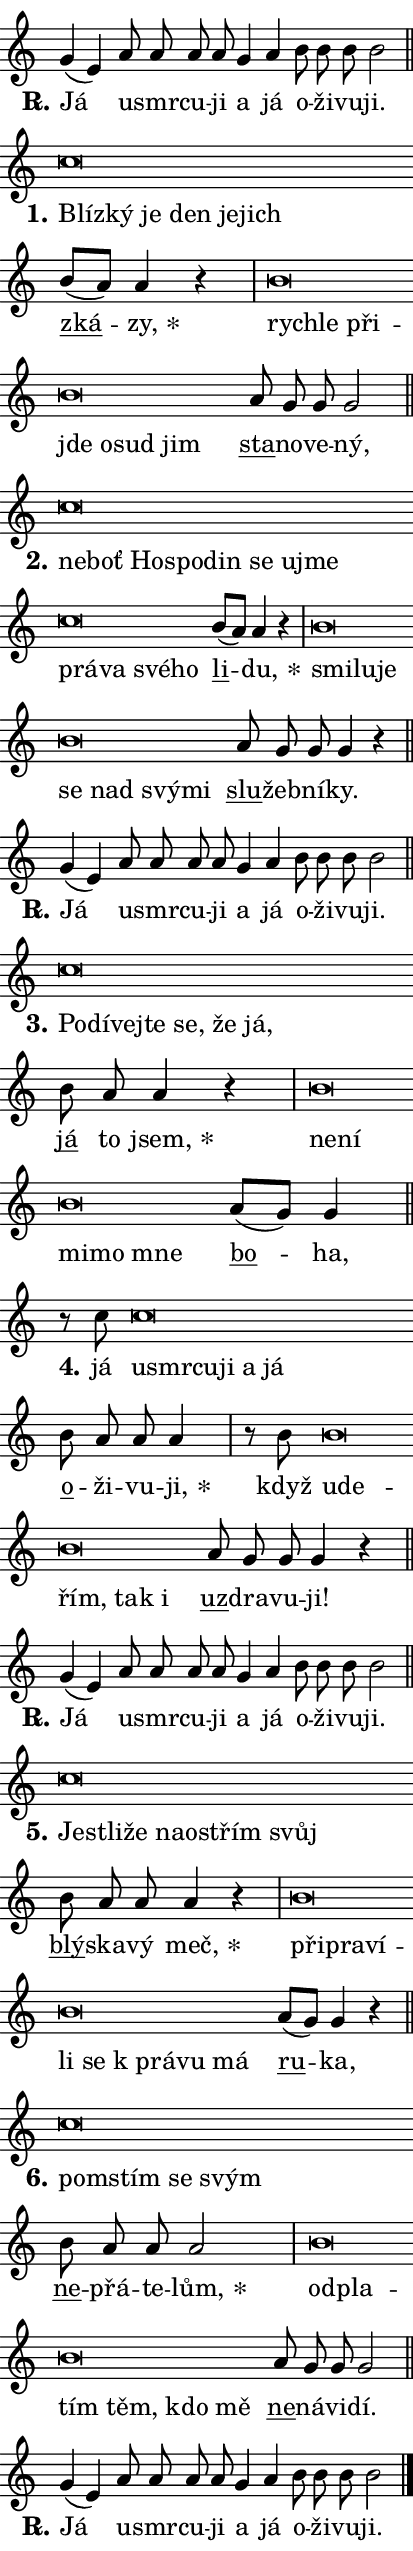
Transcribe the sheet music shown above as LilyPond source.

\version "2.22.1"
\header { tagline = "" }
\paper {
  indent = 0\cm
  top-margin = 0\cm
  right-margin = 0\cm
  bottom-margin = 0\cm
  left-margin = 0\cm
  paper-width = 7\cm
  page-breaking = #ly:one-page-breaking
  system-system-spacing.basic-distance = #11
  score-system-spacing.basic-distance = #11.3
  ragged-last = ##f
}


%% Author: Thomas Morley
%% https://lists.gnu.org/archive/html/lilypond-user/2020-05/msg00002.html
#(define (line-position grob)
"Returns position of @var[grob} in current system:
   @code{'start}, if at first time-step
   @code{'end}, if at last time-step
   @code{'middle} otherwise
"
  (let* ((col (ly:item-get-column grob))
         (ln (ly:grob-object col 'left-neighbor))
         (rn (ly:grob-object col 'right-neighbor))
         (col-to-check-left (if (ly:grob? ln) ln col))
         (col-to-check-right (if (ly:grob? rn) rn col))
         (break-dir-left
           (and
             (ly:grob-property col-to-check-left 'non-musical #f)
             (ly:item-break-dir col-to-check-left)))
         (break-dir-right
           (and
             (ly:grob-property col-to-check-right 'non-musical #f)
             (ly:item-break-dir col-to-check-right))))
        (cond ((eqv? 1 break-dir-left) 'start)
              ((eqv? -1 break-dir-right) 'end)
              (else 'middle))))

#(define (tranparent-at-line-position vctor)
  (lambda (grob)
  "Relying on @code{line-position} select the relevant enry from @var{vctor}.
Used to determine transparency,"
    (case (line-position grob)
      ((end) (not (vector-ref vctor 0)))
      ((middle) (not (vector-ref vctor 1)))
      ((start) (not (vector-ref vctor 2))))))

noteHeadBreakVisibility =
#(define-music-function (break-visibility)(vector?)
"Makes @code{NoteHead}s transparent relying on @var{break-visibility}"
#{
  \override NoteHead.transparent =
    #(tranparent-at-line-position break-visibility)
#})

#(define delete-ledgers-for-transparent-note-heads
  (lambda (grob)
    "Reads whether a @code{NoteHead} is transparent.
If so this @code{NoteHead} is removed from @code{'note-heads} from
@var{grob}, which is supposed to be @code{LedgerLineSpanner}.
As a result ledgers are not printed for this @code{NoteHead}"
    (let* ((nhds-array (ly:grob-object grob 'note-heads))
           (nhds-list
             (if (ly:grob-array? nhds-array)
                 (ly:grob-array->list nhds-array)
                 '()))
           ;; Relies on the transparent-property being done before
           ;; Staff.LedgerLineSpanner.after-line-breaking is executed.
           ;; This is fragile ...
           (to-keep
             (remove
               (lambda (nhd)
                 (ly:grob-property nhd 'transparent #f))
               nhds-list)))
      ;; TODO find a better method to iterate over grob-arrays, similiar
      ;; to filter/remove etc for lists
      ;; For now rebuilt from scratch
      (set! (ly:grob-object grob 'note-heads)  '())
      (for-each
        (lambda (nhd)
          (ly:pointer-group-interface::add-grob grob 'note-heads nhd))
        to-keep))))

hideNotes = {
  \noteHeadBreakVisibility #begin-of-line-visible
}
unHideNotes = {
  \noteHeadBreakVisibility #all-visible
}

% work-around for resetting accidentals
% https://lilypond.org/doc/v2.23/Documentation/notation/displaying-rhythms#unmetered-music
cadenzaMeasure = {
  \cadenzaOff
  \partial 1024 s1024
  \cadenzaOn
}

#(define-markup-command (accent layout props text) (markup?)
  "Underline accented syllable"
  (interpret-markup layout props
    #{\markup \override #'(offset . 4.3) \underline { #text }#}))

responsum = \markup \concat {
  "R" \hspace #-1.05 \path #0.1 #'((moveto 0 0.07) (lineto 0.9 0.8)) \hspace #0.05 "."
}

\layout {
    \context {
        \Staff
        \remove "Time_signature_engraver"
        \override LedgerLineSpanner.after-line-breaking = #delete-ledgers-for-transparent-note-heads
    }
    \context {
        \Voice {
            \override NoteHead.output-attributes = #'((class . "notehead"))
            \override Hairpin.height = #0.55
        }
    }
    \context {
        \Lyrics {
            \override StanzaNumber.output-attributes = #'((class . "stanzanumber"))
            \override LyricSpace.minimum-distance = #0.9
            \override LyricText.font-name = #"TeX Gyre Schola"
            \override LyricText.font-size = 1
            \override StanzaNumber.font-name = #"TeX Gyre Schola Bold"
            \override StanzaNumber.font-size = 1
        }
    }
}

% magnetic-lyrics.ily
%
%   written by
%     Jean Abou Samra <jean@abou-samra.fr>
%     Werner Lemberg <wl@gnu.org>
%
%   adapted by
%     Jiri Hon <jiri.hon@gmail.com>
%
% Version 2022-Apr-15

% https://www.mail-archive.com/lilypond-user@gnu.org/msg149350.html

#(define (Left_hyphen_pointer_engraver context)
   "Collect syllable-hyphen-syllable occurrences in lyrics and store
them in properties.  This engraver only looks to the left.  For
example, if the lyrics input is @code{foo -- bar}, it does the
following.

@itemize @bullet
@item
Set the @code{text} property of the @code{LyricHyphen} grob between
@q{foo} and @q{bar} to @code{foo}.

@item
Set the @code{left-hyphen} property of the @code{LyricText} grob with
text @q{foo} to the @code{LyricHyphen} grob between @q{foo} and
@q{bar}.
@end itemize

Use this auxiliary engraver in combination with the
@code{lyric-@/text::@/apply-@/magnetic-@/offset!} hook."
   (let ((hyphen #f)
         (text #f))
     (make-engraver
      (acknowledgers
       ((lyric-syllable-interface engraver grob source-engraver)
        (set! text grob)))
      (end-acknowledgers
       ((lyric-hyphen-interface engraver grob source-engraver)
        ;(when (not (grob::has-interface grob 'lyric-space-interface))
          (set! hyphen grob)));)
      ((stop-translation-timestep engraver)
       (when (and text hyphen)
         (ly:grob-set-object! text 'left-hyphen hyphen))
       (set! text #f)
       (set! hyphen #f)))))

#(define (lyric-text::apply-magnetic-offset! grob)
   "If the space between two syllables is less than the value in
property @code{LyricText@/.details@/.squash-threshold}, move the right
syllable to the left so that it gets concatenated with the left
syllable.

Use this function as a hook for
@code{LyricText@/.after-@/line-@/breaking} if the
@code{Left_@/hyphen_@/pointer_@/engraver} is active."
   (let ((hyphen (ly:grob-object grob 'left-hyphen #f)))
     (when hyphen
       (let ((left-text (ly:spanner-bound hyphen LEFT)))
         (when (grob::has-interface left-text 'lyric-syllable-interface)
           (let* ((common (ly:grob-common-refpoint grob left-text X))
                  (this-x-ext (ly:grob-extent grob common X))
                  (left-x-ext
                   (begin
                     ;; Trigger magnetism for left-text.
                     (ly:grob-property left-text 'after-line-breaking)
                     (ly:grob-extent left-text common X)))
                  ;; `delta` is the gap width between two syllables.
                  (delta (- (interval-start this-x-ext)
                            (interval-end left-x-ext)))
                  (details (ly:grob-property grob 'details))
                  (threshold (assoc-get 'squash-threshold details 0.2)))
             (when (< delta threshold)
               (let* (;; We have to manipulate the input text so that
                      ;; ligatures crossing syllable boundaries are not
                      ;; disabled.  For languages based on the Latin
                      ;; script this is essentially a beautification.
                      ;; However, for non-Western scripts it can be a
                      ;; necessity.
                      (lt (ly:grob-property left-text 'text))
                      (rt (ly:grob-property grob 'text))
                      (is-space (grob::has-interface hyphen 'lyric-space-interface))
                      (space (if is-space " " ""))
                      (space-markup (grob-interpret-markup grob " "))
                      (space-size (interval-length (ly:stencil-extent space-markup X)))
                      (extra-delta (if is-space space-size 0))
                      ;; Append new syllable.
                      (ltrt-space (if (and (string? lt) (string? rt))
                                (string-append lt space rt)
                                (make-concat-markup (list lt space rt))))
                      ;; Right-align `ltrt` to the right side.
                      (ltrt-space-markup (grob-interpret-markup
                               grob
                               (make-translate-markup
                                (cons (interval-length this-x-ext) 0)
                                (make-right-align-markup ltrt-space)))))
                 (begin
                   ;; Don't print `left-text`.
                   (ly:grob-set-property! left-text 'stencil #f)
                   ;; Set text and stencil (which holds all collected
                   ;; syllables so far) and shift it to the left.
                   (ly:grob-set-property! grob 'text ltrt-space)
                   (ly:grob-set-property! grob 'stencil ltrt-space-markup)
                   (ly:grob-translate-axis! grob (- (- delta extra-delta)) X))))))))))


#(define (lyric-hyphen::displace-bounds-first grob)
   ;; Make very sure this callback isn't triggered too early.
   (let ((left (ly:spanner-bound grob LEFT))
         (right (ly:spanner-bound grob RIGHT)))
     (ly:grob-property left 'after-line-breaking)
     (ly:grob-property right 'after-line-breaking)
     (ly:lyric-hyphen::print grob)))

squashThreshold = #0.4

\layout {
  \context {
    \Lyrics
    \consists #Left_hyphen_pointer_engraver
    \override LyricText.after-line-breaking =
      #lyric-text::apply-magnetic-offset!
    \override LyricHyphen.stencil = #lyric-hyphen::displace-bounds-first
    \override LyricText.details.squash-threshold = \squashThreshold
    \override LyricHyphen.minimum-distance = 0
    \override LyricHyphen.minimum-length = \squashThreshold
  }
}

squash = \override LyricText.details.squash-threshold = 9999
unSquash = \override LyricText.details.squash-threshold = \squashThreshold

left = \override LyricText.self-alignment-X = #LEFT
unLeft = \revert LyricText.self-alignment-X

starOffset = #(lambda (grob) 
                (let ((x_offset (ly:self-alignment-interface::aligned-on-x-parent grob)))
                  (if (= x_offset 0) 0 (+ x_offset 1.2))))

star = #(define-music-function (syllable)(string?)
"Append star separator at the end of a syllable"
#{
  \once \override LyricText.X-offset = #starOffset
  \lyricmode { \markup {
    #syllable
    \override #'((font-name . "TeX Gyre Schola Bold")) \hspace #0.2 \lower #0.65 \larger "*"
  } }
#})

starAccent = #(define-music-function (syllable)(string?)
"Append star separator at the end of a syllable and make accent"
#{
  \once \override LyricText.X-offset = #starOffset
  \lyricmode { \markup {
    \accent #syllable
    \override #'((font-name . "TeX Gyre Schola Bold")) \hspace #0.2 \lower #0.65 \larger "*"
  } }
#})

breath = #(define-music-function (syllable)(string?)
"Append breathing indicator at the end of a syllable"
#{
  \lyricmode { \markup { #syllable "+" } }
#})

optionalBreath = #(define-music-function (syllable)(string?)
"Append optional breathing indicator at the end of a syllable"
#{
  \lyricmode { \markup { #syllable "(+)" } }
#})


\score {
    <<
        \new Voice = "melody" { \cadenzaOn \key c \major \relative { g'4( e) a8 a a a \bar "" g4 a \bar "" b8 b b b2 \cadenzaMeasure \bar "||" \break } }
        \new Lyrics \lyricsto "melody" { \lyricmode { \set stanza = \responsum
Já u -- smr -- cu -- ji a já o -- ži -- vu -- ji. } }
    >>
    \layout {}
}

\score {
    <<
        \new Voice = "melody" { \cadenzaOn \key c \major \relative { c''\breve*1/16 \hideNotes \breve*1/16 \bar "" \breve*1/16 \bar "" \breve*1/16 \bar "" \breve*1/16 \breve*1/16 \bar "" \unHideNotes \bar "" b8[( a)] a4 r \cadenzaMeasure \bar "|" b\breve*1/16 \hideNotes \breve*1/16 \bar "" \breve*1/16 \bar "" \breve*1/16 \bar "" \breve*1/16 \bar "" \breve*1/16 \breve*1/16 \bar "" \unHideNotes \bar "" a8 g g g2 \cadenzaMeasure \bar "||" \break } }
        \new Lyrics \lyricsto "melody" { \lyricmode { \set stanza = "1."
\left Blíz -- \squash ký je den je -- jich \unLeft \unSquash \markup \accent zká -- \star zy, \left rych -- \squash le při -- jde o -- sud jim \unLeft \unSquash \markup \accent sta -- no -- ve -- ný, } }
    >>
    \layout {}
}

\score {
    <<
        \new Voice = "melody" { \cadenzaOn \key c \major \relative { c''\breve*1/16 \hideNotes \breve*1/16 \bar "" \breve*1/16 \bar "" \breve*1/16 \bar "" \breve*1/16 \bar "" \breve*1/16 \bar "" \breve*1/16 \bar "" \breve*1/16 \bar "" \breve*1/16 \bar "" \breve*1/16 \bar "" \breve*1/16 \breve*1/16 \bar "" \unHideNotes \bar "" b8[( a)] a4 r \cadenzaMeasure \bar "|" b\breve*1/16 \hideNotes \breve*1/16 \bar "" \breve*1/16 \bar "" \breve*1/16 \bar "" \breve*1/16 \bar "" \breve*1/16 \breve*1/16 \bar "" \unHideNotes \bar "" a8 g g g4 r \cadenzaMeasure \bar "||" \break } }
        \new Lyrics \lyricsto "melody" { \lyricmode { \set stanza = "2."
\left ne -- \squash boť Ho -- spo -- din se u -- jme prá -- va své -- ho \unLeft \unSquash \markup \accent li -- \star du, \left smi -- \squash lu -- je se nad svý -- mi \unLeft \unSquash \markup \accent slu -- žeb -- ní -- ky. } }
    >>
    \layout {}
}

\score {
    <<
        \new Voice = "melody" { \cadenzaOn \key c \major \relative { g'4( e) a8 a a a \bar "" g4 a \bar "" b8 b b b2 \cadenzaMeasure \bar "||" \break } }
        \new Lyrics \lyricsto "melody" { \lyricmode { \set stanza = \responsum
Já u -- smr -- cu -- ji a já o -- ži -- vu -- ji. } }
    >>
    \layout {}
}

\score {
    <<
        \new Voice = "melody" { \cadenzaOn \key c \major \relative { c''\breve*1/16 \hideNotes \breve*1/16 \bar "" \breve*1/16 \bar "" \breve*1/16 \bar "" \breve*1/16 \bar "" \breve*1/16 \breve*1/16 \bar "" \unHideNotes \bar "" b8 a a4 r \cadenzaMeasure \bar "|" b\breve*1/16 \hideNotes \breve*1/16 \bar "" \breve*1/16 \bar "" \breve*1/16 \breve*1/16 \bar "" \unHideNotes \bar "" a8[( g)] g4 \cadenzaMeasure \bar "||" \break } }
        \new Lyrics \lyricsto "melody" { \lyricmode { \set stanza = "3."
\left Po -- \squash dí -- vej -- te se, že já, \unLeft \unSquash \markup \accent já to \star jsem, \left ne -- \squash ní mi -- mo mne \unLeft \unSquash \markup \accent bo -- ha, } }
    >>
    \layout {}
}

\score {
    <<
        \new Voice = "melody" { \cadenzaOn \key c \major \relative { r8 c''8 c\breve*1/16 \hideNotes \breve*1/16 \bar "" \breve*1/16 \bar "" \breve*1/16 \bar "" \breve*1/16 \breve*1/16 \bar "" \unHideNotes \bar "" b8 a a a4 \cadenzaMeasure \bar "|" r8 b8 b\breve*1/16 \hideNotes \breve*1/16 \bar "" \breve*1/16 \bar "" \breve*1/16 \breve*1/16 \bar "" \unHideNotes \bar "" a8 g g g4 r \cadenzaMeasure \bar "||" \break } }
        \new Lyrics \lyricsto "melody" { \lyricmode { \set stanza = "4."
já \left u -- \squash smr -- cu -- ji a já \unLeft \unSquash \markup \accent o -- ži -- vu -- \star ji, když \left u -- \squash de -- řím, tak i \unLeft \unSquash \markup \accent uz -- dra -- vu -- ji! } }
    >>
    \layout {}
}

\score {
    <<
        \new Voice = "melody" { \cadenzaOn \key c \major \relative { g'4( e) a8 a a a \bar "" g4 a \bar "" b8 b b b2 \cadenzaMeasure \bar "||" \break } }
        \new Lyrics \lyricsto "melody" { \lyricmode { \set stanza = \responsum
Já u -- smr -- cu -- ji a já o -- ži -- vu -- ji. } }
    >>
    \layout {}
}

\score {
    <<
        \new Voice = "melody" { \cadenzaOn \key c \major \relative { c''\breve*1/16 \hideNotes \breve*1/16 \bar "" \breve*1/16 \bar "" \breve*1/16 \bar "" \breve*1/16 \bar "" \breve*1/16 \breve*1/16 \bar "" \unHideNotes \bar "" b8 a a a4 r \cadenzaMeasure \bar "|" b\breve*1/16 \hideNotes \breve*1/16 \bar "" \breve*1/16 \bar "" \breve*1/16 \bar "" \breve*1/16 \bar "" \breve*1/16 \bar "" \breve*1/16 \breve*1/16 \bar "" \unHideNotes \bar "" a8[( g)] g4 r \cadenzaMeasure \bar "||" \break } }
        \new Lyrics \lyricsto "melody" { \lyricmode { \set stanza = "5."
\left Je -- \squash stli -- že na -- o -- střím svůj \unLeft \unSquash \markup \accent blý -- ska -- vý \star meč, \left při -- \squash pra -- ví -- li se "k prá" -- vu má \unLeft \unSquash \markup \accent ru -- ka, } }
    >>
    \layout {}
}

\score {
    <<
        \new Voice = "melody" { \cadenzaOn \key c \major \relative { c''\breve*1/16 \hideNotes \breve*1/16 \bar "" \breve*1/16 \breve*1/16 \bar "" \unHideNotes \bar "" b8 a a a2 \cadenzaMeasure \bar "|" b\breve*1/16 \hideNotes \breve*1/16 \bar "" \breve*1/16 \bar "" \breve*1/16 \bar "" \breve*1/16 \breve*1/16 \bar "" \unHideNotes \bar "" a8 g g g2 \cadenzaMeasure \bar "||" \break } }
        \new Lyrics \lyricsto "melody" { \lyricmode { \set stanza = "6."
\left po -- \squash mstím se svým \unLeft \unSquash \markup \accent ne -- přá -- te -- \star lům, \left od -- \squash pla -- tím těm, kdo mě \unLeft \unSquash \markup \accent ne -- ná -- vi -- dí. } }
    >>
    \layout {}
}

\score {
    <<
        \new Voice = "melody" { \cadenzaOn \key c \major \relative { g'4( e) a8 a a a \bar "" g4 a \bar "" b8 b b b2 \cadenzaMeasure \bar "||" \break } \bar "|." }
        \new Lyrics \lyricsto "melody" { \lyricmode { \set stanza = \responsum
Já u -- smr -- cu -- ji a já o -- ži -- vu -- ji. } }
    >>
    \layout {}
}
